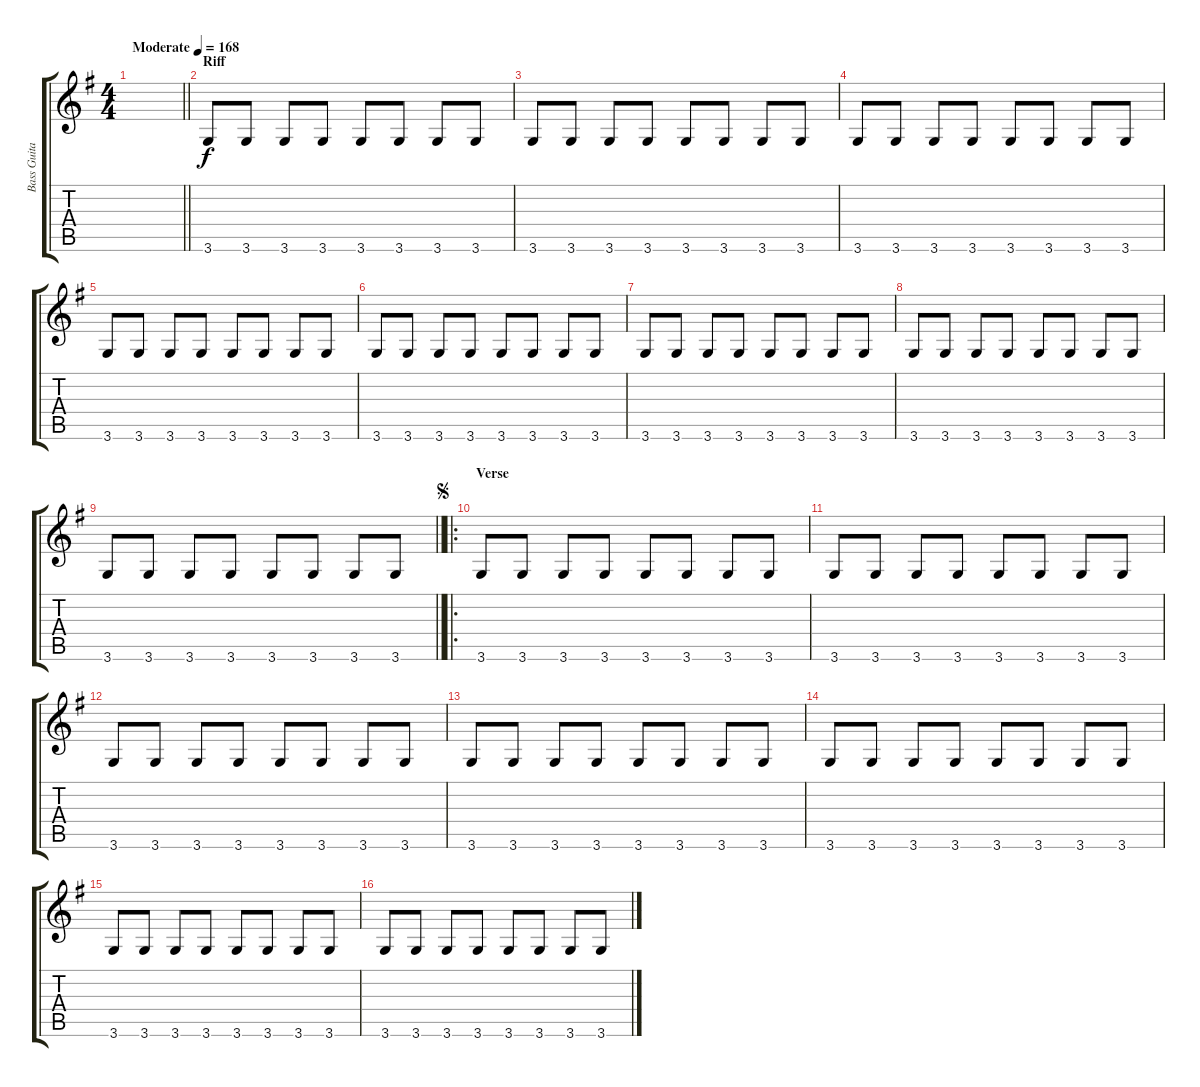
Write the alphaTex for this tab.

\track ("Bass Guitar" "Bass Guita") {instrument acousticguitarsteel}
\staff {score tabs}
\tuning (E4 B3 G3 D3 A2 E2) {hide}
\ts (4 4)
\tempo (168 "Moderate")
\clef g2
\barLineRight lightlight
\ks g
|
\section ("" "Riff")
3.6.8 3.6.8 3.6.8 3.6.8 3.6.8 3.6.8 3.6.8 3.6.8 |
3.6.8 3.6.8 3.6.8 3.6.8 3.6.8 3.6.8 3.6.8 3.6.8 |
3.6.8 3.6.8 3.6.8 3.6.8 3.6.8 3.6.8 3.6.8 3.6.8 |
3.6.8 3.6.8 3.6.8 3.6.8 3.6.8 3.6.8 3.6.8 3.6.8 |
3.6.8 3.6.8 3.6.8 3.6.8 3.6.8 3.6.8 3.6.8 3.6.8 |
3.6.8 3.6.8 3.6.8 3.6.8 3.6.8 3.6.8 3.6.8 3.6.8 |
3.6.8 3.6.8 3.6.8 3.6.8 3.6.8 3.6.8 3.6.8 3.6.8 |
\barLineRight lightlight
3.6.8 3.6.8 3.6.8 3.6.8 3.6.8 3.6.8 3.6.8 3.6.8 |
\ro
\section ("" "Verse")
\jump segno
3.6.8 3.6.8 3.6.8 3.6.8 3.6.8 3.6.8 3.6.8 3.6.8 |
3.6.8 3.6.8 3.6.8 3.6.8 3.6.8 3.6.8 3.6.8 3.6.8 |
3.6.8 3.6.8 3.6.8 3.6.8 3.6.8 3.6.8 3.6.8 3.6.8 |
3.6.8 3.6.8 3.6.8 3.6.8 3.6.8 3.6.8 3.6.8 3.6.8 |
3.6.8 3.6.8 3.6.8 3.6.8 3.6.8 3.6.8 3.6.8 3.6.8 |
3.6.8 3.6.8 3.6.8 3.6.8 3.6.8 3.6.8 3.6.8 3.6.8 |
3.6.8 3.6.8 3.6.8 3.6.8 3.6.8 3.6.8 3.6.8 3.6.8
